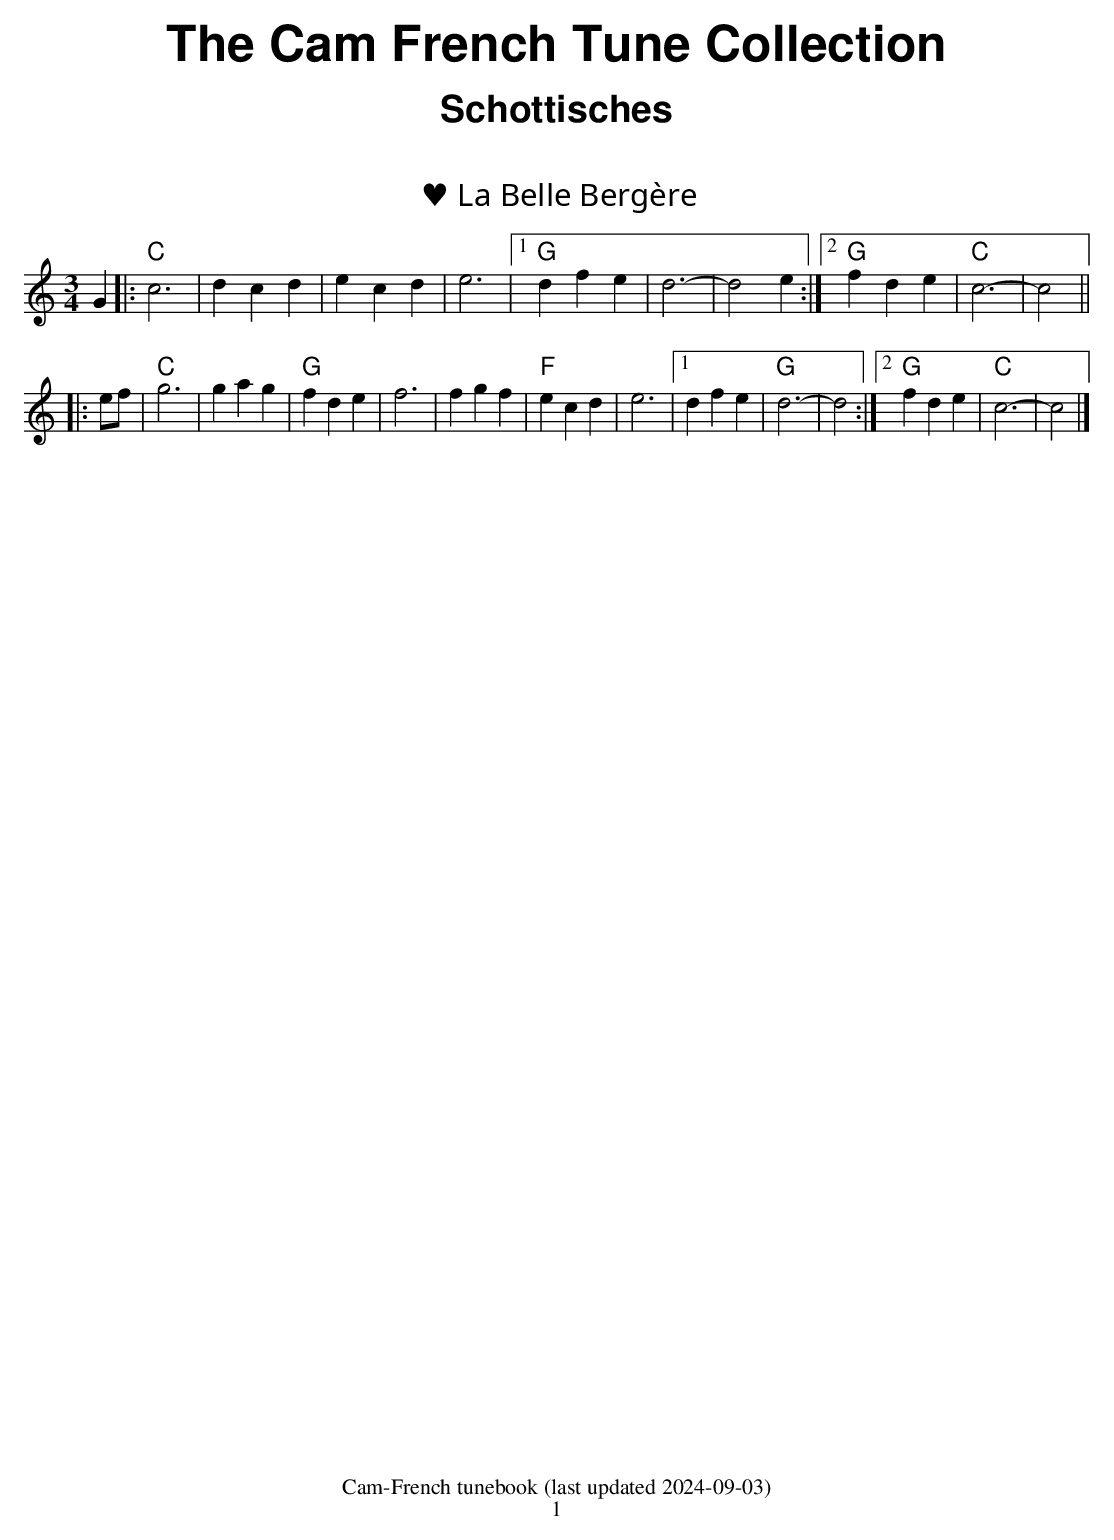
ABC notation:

X:1
T:♥ La Belle Bergère
M:3/4
L:1/4
K:C
G|:"C"c3|dcd|ecd|e3|1"G" dfe|d3-|d2e:|2 "G"fde|"C"c3-|c2||
|:e/f/|"C"g3|gag|"G"fde|f3|fgf|"F"ecd|e3|1 dfe|"G"d3-|d2:|2 "G"fde|"C"c3-|c2|]
